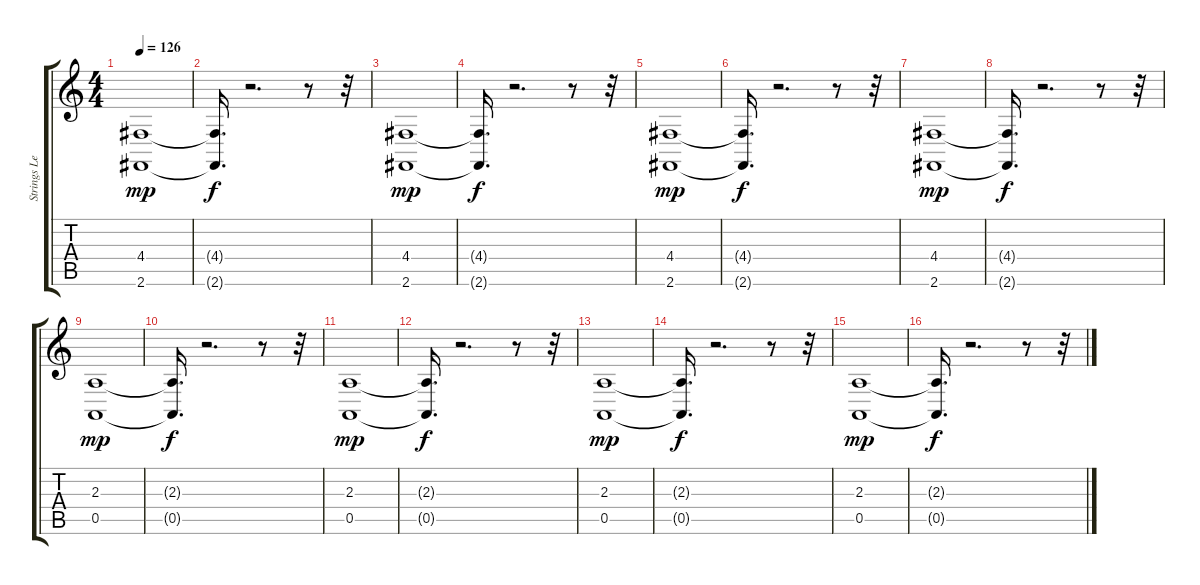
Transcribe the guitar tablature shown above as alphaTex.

\track ("Strings Left" "Strings Le") {instrument stringensemble1}
\staff {score tabs}
\tuning (E4 B3 G3 D3 A2 E2) {hide}
\ts (4 4)
\tempo 126
\clef g2
\ks c
(4.4 2.6).1{dy mp volume 11} |
(4.4{t} 2.6{t}).16{d dy f} r.2{d} r.8 r.32 |
(4.4 2.6).1{dy mp volume 11} |
(4.4{t} 2.6{t}).16{d dy f} r.2{d} r.8 r.32 |
(4.4 2.6).1{dy mp volume 11} |
(4.4{t} 2.6{t}).16{d dy f} r.2{d} r.8 r.32 |
(4.4 2.6).1{dy mp volume 11} |
(4.4{t} 2.6{t}).16{d dy f} r.2{d} r.8 r.32 |
(2.3 0.5).1{dy mp volume 11} |
(2.3{t} 0.5{t}).16{d dy f} r.2{d} r.8 r.32 |
(2.3 0.5).1{dy mp volume 11} |
(2.3{t} 0.5{t}).16{d dy f} r.2{d} r.8 r.32 |
(2.3 0.5).1{dy mp volume 11} |
(2.3{t} 0.5{t}).16{d dy f} r.2{d} r.8 r.32 |
(2.3 0.5).1{dy mp volume 11} |
(2.3{t} 0.5{t}).16{d dy f} r.2{d} r.8 r.32
